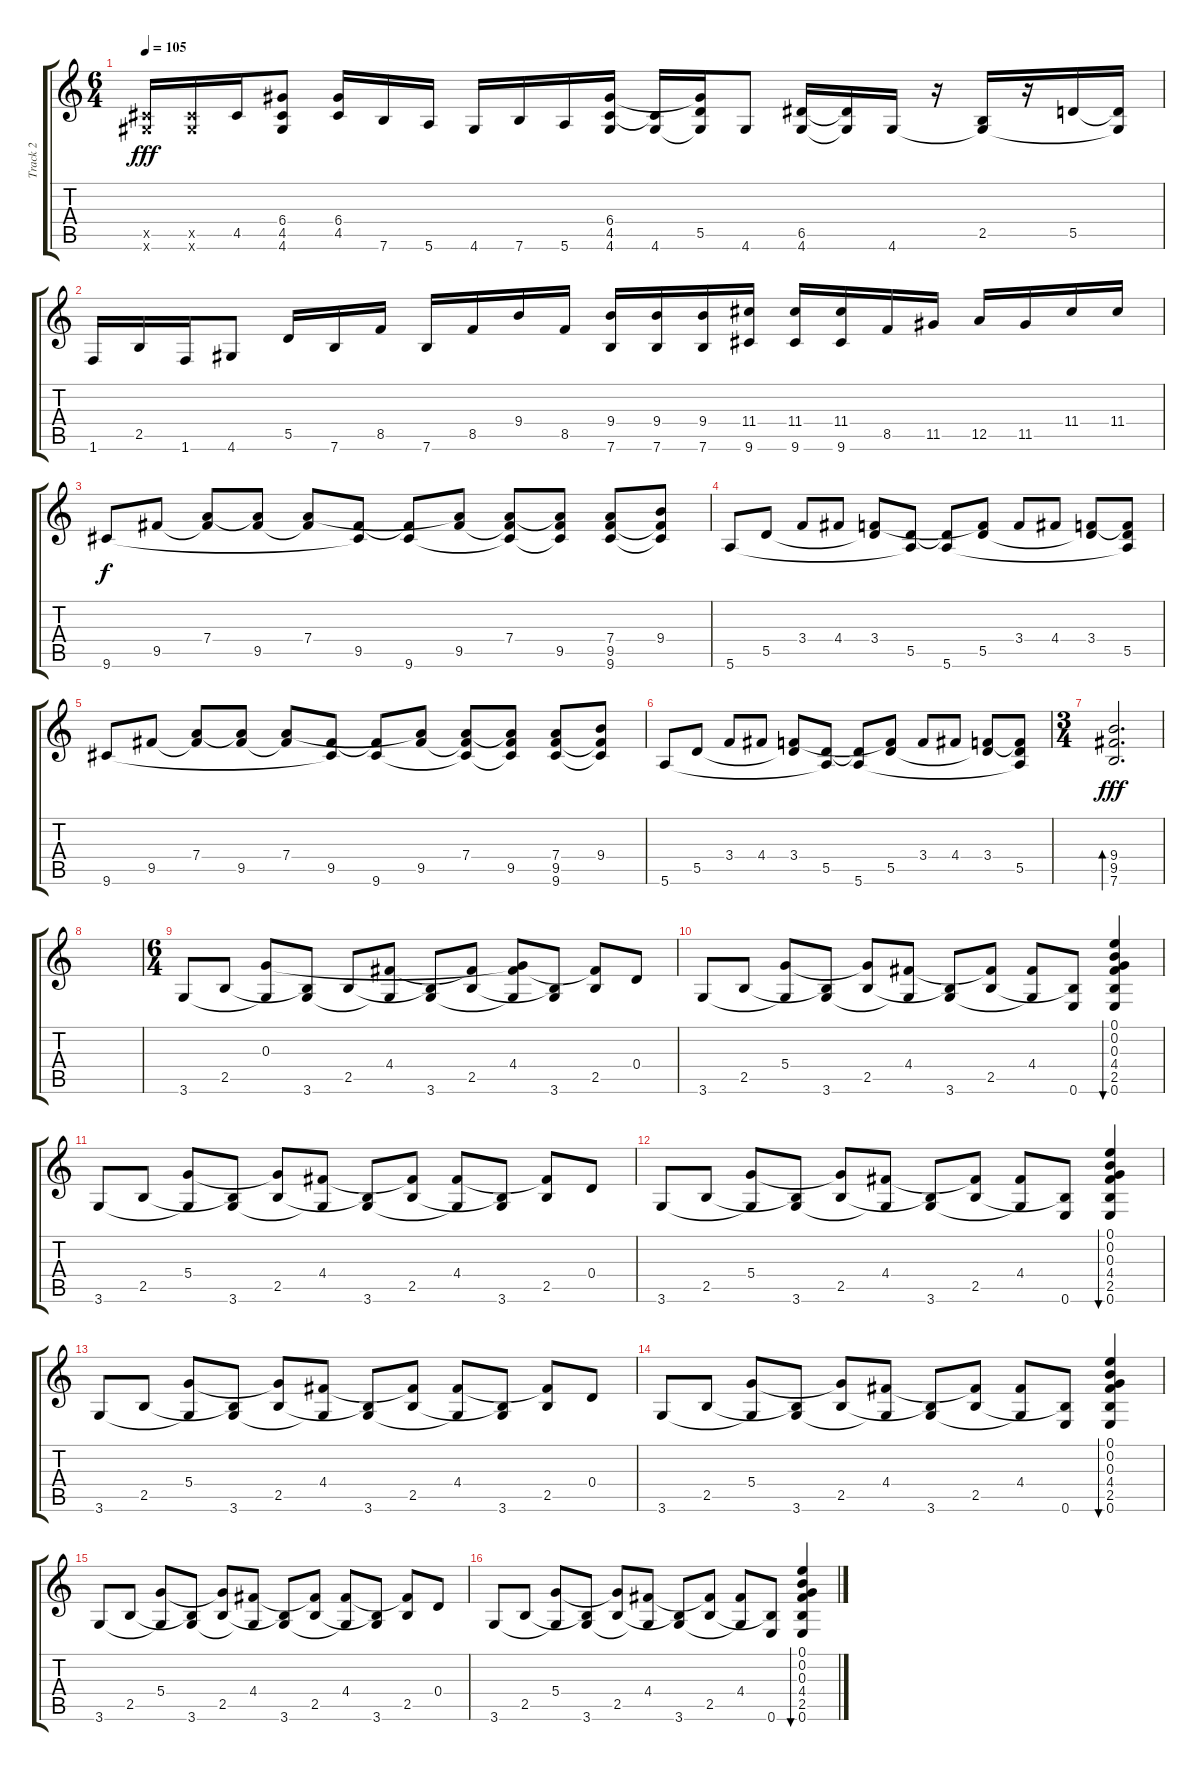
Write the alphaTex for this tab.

\track ("Track 2" "Track 2") {instrument acousticguitarsteel}
\staff {score tabs}
\tuning (E4 B3 G3 D3 A2 E2) {hide}
\ts (6 4)
\tempo 105
\clef g2
\ks c
(4.5{x} 4.6{x}).16{dy fff} (4.5{x} 4.6{x}).16 4.5.16 (6.4 4.5 4.6).8 (6.4 4.5).16 7.6.16 5.6.16 4.6.16 7.6.16 5.6.16 (6.4 4.5 4.6).16 (4.5{t} 4.6).16 (6.4{t} 5.5 4.6{t}).16 4.6.8 (6.5 4.6).16 (6.5{t} 4.6{t}).16 4.6.16 r.16 (2.5 4.6{t}).16 r.16 5.5.16 (5.5{t} 4.6{t}).16 |
1.6.16 2.5.16 1.6.16 4.6.8 5.5.16 7.6.16 8.5.16 7.6.16 8.5.16 9.4.16 8.5.16 (9.4 7.6).16 (9.4 7.6).16 (9.4 7.6).16 (11.4 9.6).16 (11.4 9.6).16 (11.4 9.6).16 8.5.16 11.5.16 12.5.16 11.5.16 11.4.16 11.4.16 |
9.6.8{dy f} 9.5.8 (7.4 9.5{t}).8 (7.4{t} 9.5).8 (7.4 9.5{t}).8 (9.5 9.6{t}).8 (9.5{t} 9.6).8 (7.4{t} 9.5).8 (7.4 9.5{t} 9.6{t}).8 (7.4{t} 9.5 9.6{t}).8 (7.4 9.5 9.6).8 (9.4 9.5{t} 9.6{t}).8 |
5.6.8 5.5.8 3.4.8 4.4.8 (3.4 5.5{t}).8 (5.5 5.6{t}).8 (5.5{t} 5.6).8 (3.4{t} 5.5).8 3.4.8 4.4.8 (3.4 5.5{t}).8 (3.4{t} 5.5 5.6{t}).8 |
9.6.8 9.5.8 (7.4 9.5{t}).8 (7.4{t} 9.5).8 (7.4 9.5{t}).8 (9.5 9.6{t}).8 (9.5{t} 9.6).8 (7.4{t} 9.5).8 (7.4 9.5{t} 9.6{t}).8 (7.4{t} 9.5 9.6{t}).8 (7.4 9.5 9.6).8 (9.4 9.5{t} 9.6{t}).8 |
5.6.8 5.5.8 3.4.8 4.4.8 (3.4 5.5{t}).8 (5.5 5.6{t}).8 (5.5{t} 5.6).8 (3.4{t} 5.5).8 3.4.8 4.4.8 (3.4 5.5{t}).8 (3.4{t} 5.5 5.6{t}).8 |
\ts (3 4)
(9.4 9.5 7.6).2{d bd 480 dy fff} |
|
\ts (6 4)
3.6.8{instrument electricguitarclean} 2.5.8 (0.3 3.6{t}).8 (2.5{t} 3.6).8 2.5.8 (4.4 3.6{t}).8 (2.5{t} 3.6).8 (4.4{t} 2.5).8 (0.3{t} 4.4 3.6{t}).8 (2.5{t} 3.6).8 (4.4{t} 2.5).8 0.4.8 |
3.6.8 2.5.8 (5.4 3.6{t}).8 (2.5{t} 3.6).8 (5.4{t} 2.5).8 (4.4 3.6{t}).8 (2.5{t} 3.6).8 (4.4{t} 2.5).8 (4.4 3.6{t}).8 (2.5{t} 0.6).8 (0.1 0.2 0.3 4.4 2.5 0.6).4{bu 480} |
3.6.8 2.5.8 (5.4 3.6{t}).8 (2.5{t} 3.6).8 (5.4{t} 2.5).8 (4.4 3.6{t}).8 (2.5{t} 3.6).8 (4.4{t} 2.5).8 (4.4 3.6{t}).8 (2.5{t} 3.6).8 (4.4{t} 2.5).8 0.4.8 |
3.6.8 2.5.8 (5.4 3.6{t}).8 (2.5{t} 3.6).8 (5.4{t} 2.5).8 (4.4 3.6{t}).8 (2.5{t} 3.6).8 (4.4{t} 2.5).8 (4.4 3.6{t}).8 (2.5{t} 0.6).8 (0.1 0.2 0.3 4.4 2.5 0.6).4{bu 480} |
3.6.8 2.5.8 (5.4 3.6{t}).8 (2.5{t} 3.6).8 (5.4{t} 2.5).8 (4.4 3.6{t}).8 (2.5{t} 3.6).8 (4.4{t} 2.5).8 (4.4 3.6{t}).8 (2.5{t} 3.6).8 (4.4{t} 2.5).8 0.4.8 |
3.6.8 2.5.8 (5.4 3.6{t}).8 (2.5{t} 3.6).8 (5.4{t} 2.5).8 (4.4 3.6{t}).8 (2.5{t} 3.6).8 (4.4{t} 2.5).8 (4.4 3.6{t}).8 (2.5{t} 0.6).8 (0.1 0.2 0.3 4.4 2.5 0.6).4{bu 480} |
3.6.8 2.5.8 (5.4 3.6{t}).8 (2.5{t} 3.6).8 (5.4{t} 2.5).8 (4.4 3.6{t}).8 (2.5{t} 3.6).8 (4.4{t} 2.5).8 (4.4 3.6{t}).8 (2.5{t} 3.6).8 (4.4{t} 2.5).8 0.4.8 |
3.6.8 2.5.8 (5.4 3.6{t}).8 (2.5{t} 3.6).8 (5.4{t} 2.5).8 (4.4 3.6{t}).8 (2.5{t} 3.6).8 (4.4{t} 2.5).8 (4.4 3.6{t}).8 (2.5{t} 0.6).8 (0.1 0.2 0.3 4.4 2.5 0.6).4{bu 480}
